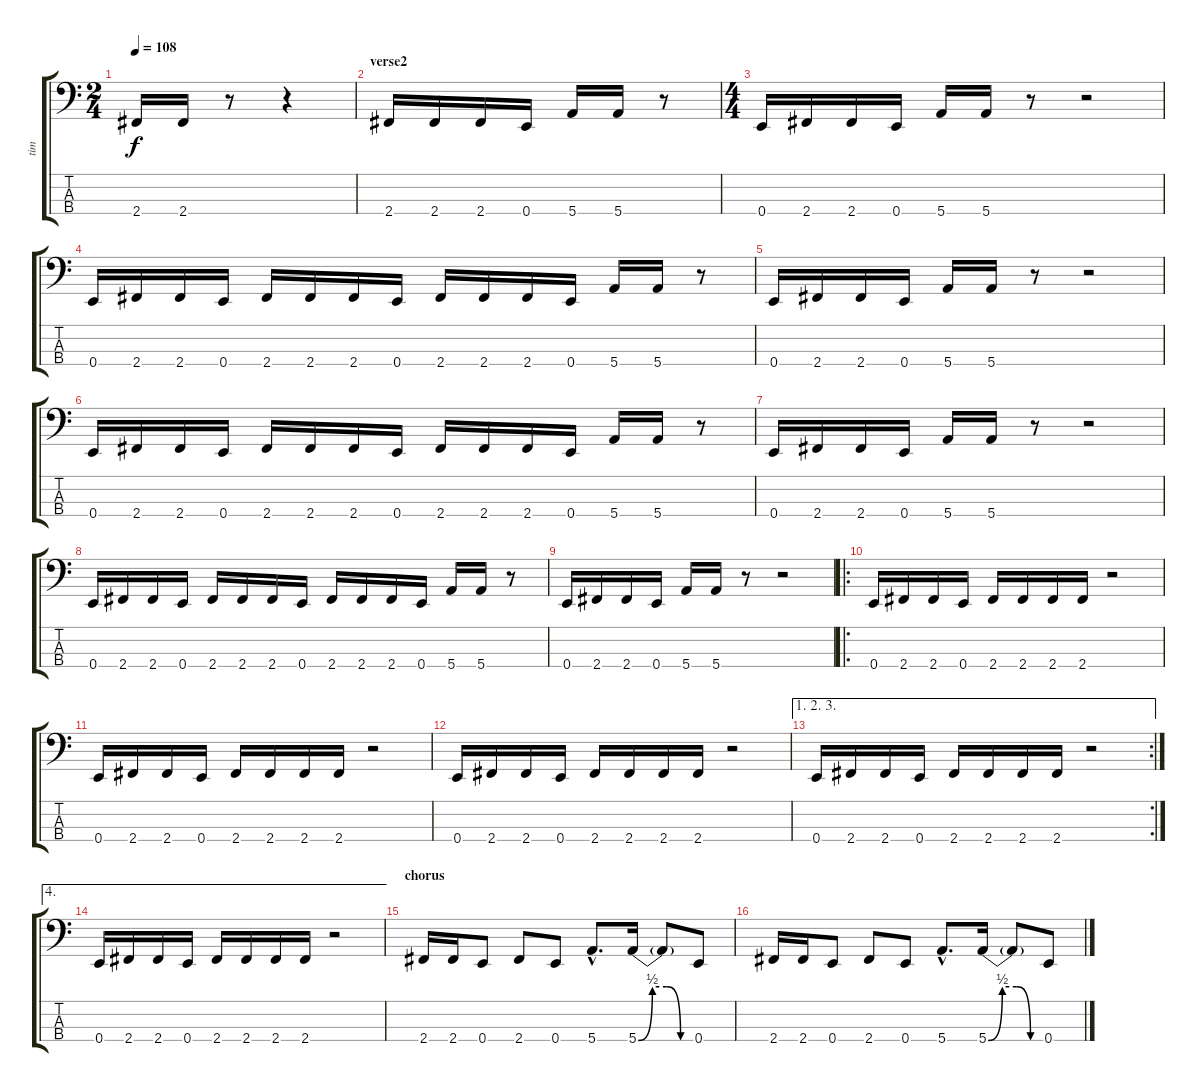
\track ("tim" "tim") {instrument electricbassfinger}
\staff {score tabs}
\tuning (G2 D2 A1 E1) {hide}
\ts (2 4)
\tempo 108
\clef f4
\ks c
2.4.16{dy f} 2.4.16 r.8 r.4 |
\section ("" "verse2")
2.4.16 2.4.16 2.4.16 0.4.16 5.4.16 5.4.16 r.8 |
\ts (4 4)
0.4.16 2.4.16 2.4.16 0.4.16 5.4.16 5.4.16 r.8 r.2 |
0.4.16 2.4.16 2.4.16 0.4.16 2.4.16 2.4.16 2.4.16 0.4.16 2.4.16 2.4.16 2.4.16 0.4.16 5.4.16 5.4.16 r.8 |
0.4.16 2.4.16 2.4.16 0.4.16 5.4.16 5.4.16 r.8 r.2 |
0.4.16 2.4.16 2.4.16 0.4.16 2.4.16 2.4.16 2.4.16 0.4.16 2.4.16 2.4.16 2.4.16 0.4.16 5.4.16 5.4.16 r.8 |
0.4.16 2.4.16 2.4.16 0.4.16 5.4.16 5.4.16 r.8 r.2 |
0.4.16 2.4.16 2.4.16 0.4.16 2.4.16 2.4.16 2.4.16 0.4.16 2.4.16 2.4.16 2.4.16 0.4.16 5.4.16 5.4.16 r.8 |
0.4.16 2.4.16 2.4.16 0.4.16 5.4.16 5.4.16 r.8 r.2 |
\ro
0.4.16 2.4.16 2.4.16 0.4.16 2.4.16 2.4.16 2.4.16 2.4.16 r.2 |
0.4.16 2.4.16 2.4.16 0.4.16 2.4.16 2.4.16 2.4.16 2.4.16 r.2 |
0.4.16 2.4.16 2.4.16 0.4.16 2.4.16 2.4.16 2.4.16 2.4.16 r.2 |
\ae (1 2 3)
\rc 2
0.4.16 2.4.16 2.4.16 0.4.16 2.4.16 2.4.16 2.4.16 2.4.16 r.2 |
\ae 4
0.4.16 2.4.16 2.4.16 0.4.16 2.4.16 2.4.16 2.4.16 2.4.16 r.2 |
\section ("" "chorus")
2.4.16 2.4.16 0.4.8 2.4.8 0.4.8 5.4{hac}.8{d} 5.4{be (custom 0 0 15 2 30 2 45 0 60 0)}.16 5.4{t}.8 0.4.8 |
2.4.16 2.4.16 0.4.8 2.4.8 0.4.8 5.4{hac}.8{d} 5.4{be (custom 0 0 15 2 30 2 45 0 60 0)}.16 5.4{t}.8 0.4.8
